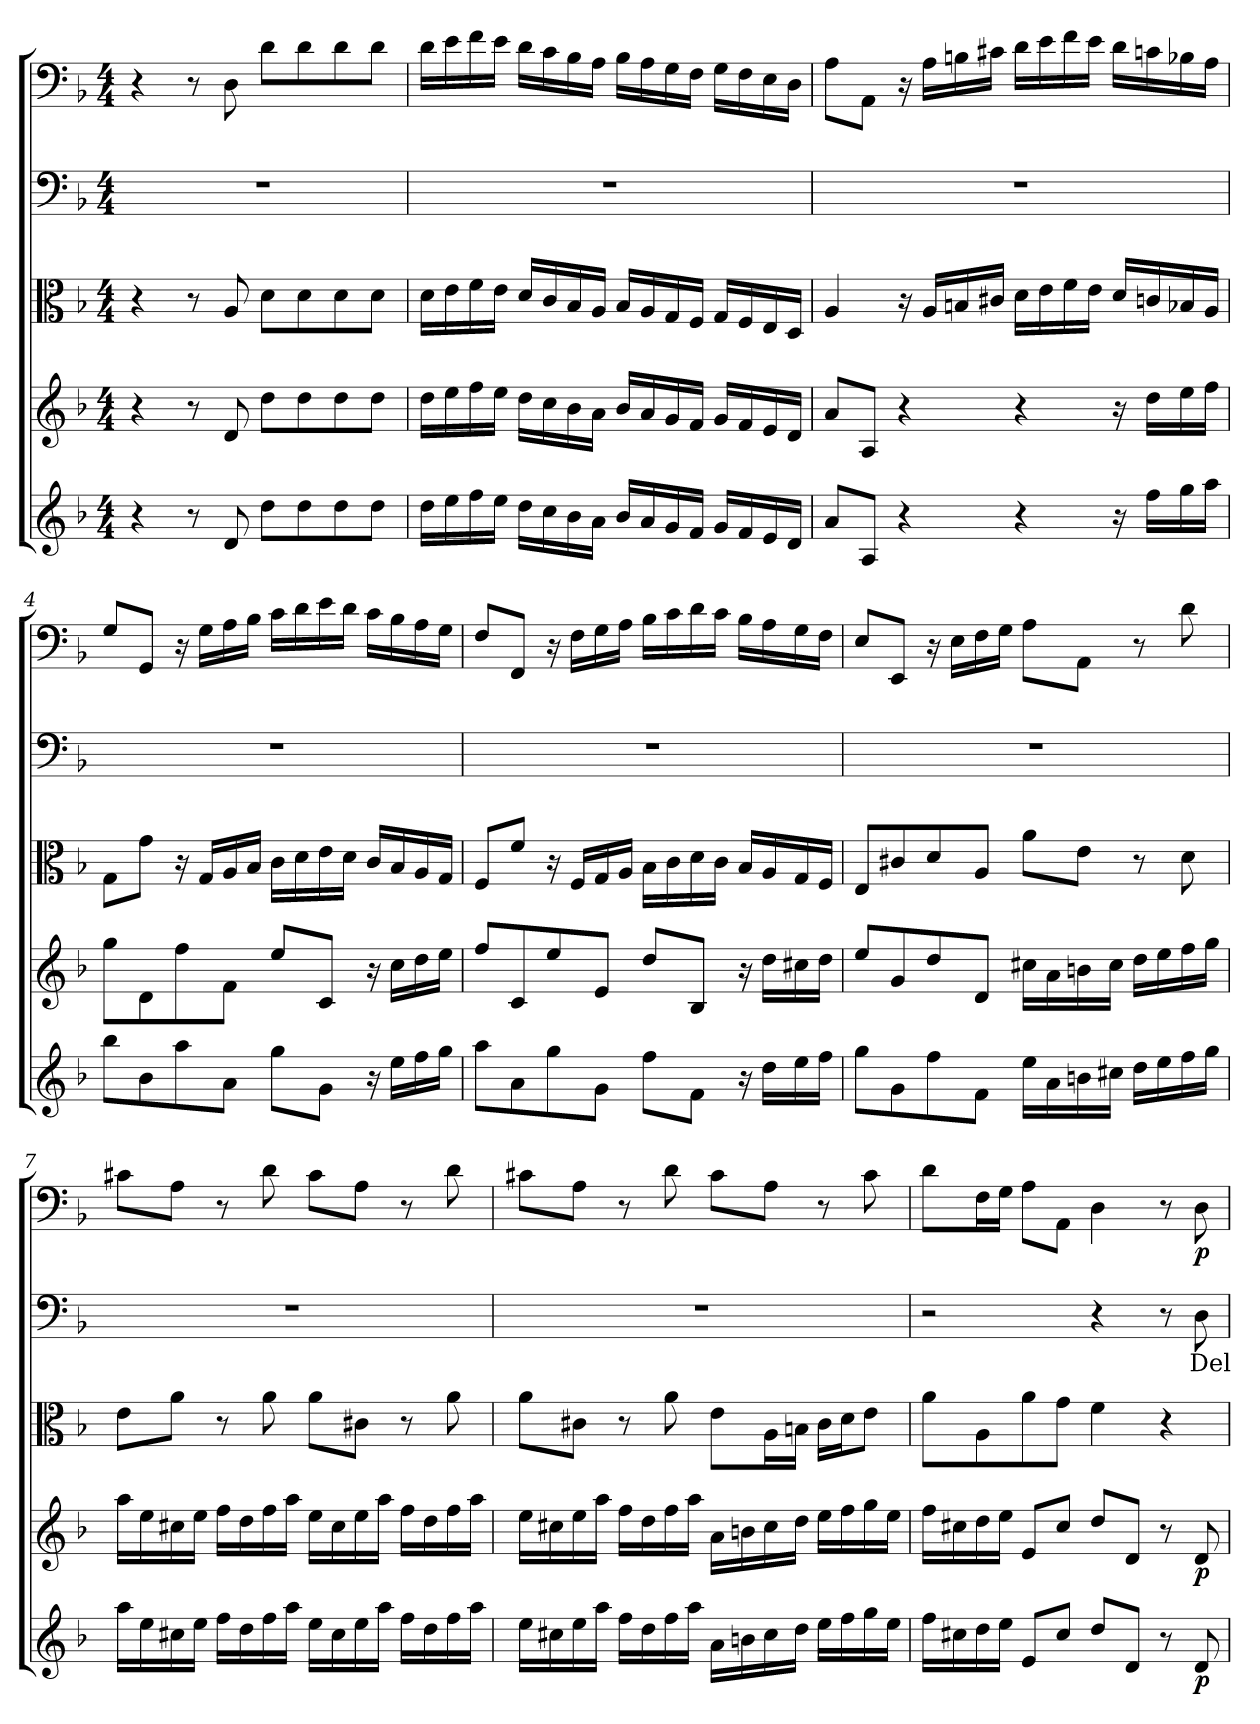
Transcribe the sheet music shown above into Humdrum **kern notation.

**kern	**dynam	**kern	**dynam	**kern	**kern	**text	**kern	**dynam
*part5	*part5	*part4	*part4	*part3	*part2	*part2	*part1	*part1
*staff5	*staff5	*staff4	*staff4	*staff3	*staff2	*staff2	*staff1	*staff1
*clefG2	*	*clefG2	*	*clefC3	*clefF4	*	*clefF4	*
*k[b-]	*	*k[b-]	*	*k[b-]	*k[b-]	*	*k[b-]	*
*d:	*	*d:	*	*d:	*d:	*	*d:	*
*M4/4	*	*M4/4	*	*M4/4	*M4/4	*	*M4/4	*
=1	=1	=1	=1	=1	=1	=1	=1	=1
4r	.	4r	.	4r	1r	.	4r	.
8r	.	8r	.	8r	.	.	8r	.
8d/	.	8d/	.	8A/	.	.	8D\	.
8dd\L	.	8dd\L	.	8d\L	.	.	8d\L	.
8dd\	.	8dd\	.	8d\	.	.	8d\	.
8dd\	.	8dd\	.	8d\	.	.	8d\	.
8dd\J	.	8dd\J	.	8d\J	.	.	8d\J	.
=2	=2	=2	=2	=2	=2	=2	=2	=2
16dd\LL	.	16dd\LL	.	16d\LL	1r	.	16d\LL	.
16ee\	.	16ee\	.	16e\	.	.	16e\	.
16ff\	.	16ff\	.	16f\	.	.	16f\	.
16ee\JJ	.	16ee\JJ	.	16e\JJ	.	.	16e\JJ	.
16dd\LL	.	16dd\LL	.	16d/LL	.	.	16d\LL	.
16cc\	.	16cc\	.	16c/	.	.	16c\	.
16b-\	.	16b-\	.	16B-/	.	.	16B-\	.
16a\JJ	.	16a\JJ	.	16A/JJ	.	.	16A\JJ	.
16b-/LL	.	16b-/LL	.	16B-/LL	.	.	16B-\LL	.
16a/	.	16a/	.	16A/	.	.	16A\	.
16g/	.	16g/	.	16G/	.	.	16G\	.
16f/JJ	.	16f/JJ	.	16F/JJ	.	.	16F\JJ	.
16g/LL	.	16g/LL	.	16G/LL	.	.	16G\LL	.
16f/	.	16f/	.	16F/	.	.	16F\	.
16e/	.	16e/	.	16E/	.	.	16E\	.
16d/JJ	.	16d/JJ	.	16D/JJ	.	.	16D\JJ	.
=3	=3	=3	=3	=3	=3	=3	=3	=3
8a/L	.	8a/L	.	4A/	1r	.	8A\L	.
8A/J	.	8A/J	.	.	.	.	8AA\J	.
4r	.	4r	.	16r	.	.	16r	.
.	.	.	.	16A/LL	.	.	16A\LL	.
.	.	.	.	16Bn/	.	.	16Bn\	.
.	.	.	.	16c#X/JJ	.	.	16c#X\JJ	.
4r	.	4r	.	16d\LL	.	.	16d\LL	.
.	.	.	.	16e\	.	.	16e\	.
.	.	.	.	16f\	.	.	16f\	.
.	.	.	.	16e\JJ	.	.	16e\JJ	.
16r	.	16r	.	16d/LL	.	.	16d\LL	.
16ff\LL	.	16dd\LL	.	16cn/	.	.	16cn\	.
16gg\	.	16ee\	.	16B-X/	.	.	16B-X\	.
16aa\JJ	.	16ff\JJ	.	16A/JJ	.	.	16A\JJ	.
=4	=4	=4	=4	=4	=4	=4	=4	=4
8bb-\L	.	8gg\L	.	8G\L	1r	.	8G/L	.
8b-\	.	8d\	.	8g\J	.	.	8GG/J	.
8aa\	.	8ff\	.	16r	.	.	16r	.
.	.	.	.	16G/LL	.	.	16G\LL	.
8a\J	.	8f\J	.	16A/	.	.	16A\	.
.	.	.	.	16B-/JJ	.	.	16B-\JJ	.
8gg\L	.	8ee/L	.	16c\LL	.	.	16c\LL	.
.	.	.	.	16d\	.	.	16d\	.
8g\J	.	8c/J	.	16e\	.	.	16e\	.
.	.	.	.	16d\JJ	.	.	16d\JJ	.
16r	.	16r	.	16c/LL	.	.	16c\LL	.
16ee\LL	.	16cc\LL	.	16B-/	.	.	16B-\	.
16ff\	.	16dd\	.	16A/	.	.	16A\	.
16gg\JJ	.	16ee\JJ	.	16G/JJ	.	.	16G\JJ	.
=5	=5	=5	=5	=5	=5	=5	=5	=5
8aa\L	.	8ff/L	.	8F/L	1r	.	8F/L	.
8a\	.	8c/	.	8f/J	.	.	8FF/J	.
8gg\	.	8ee/	.	16r	.	.	16r	.
.	.	.	.	16F/LL	.	.	16F\LL	.
8g\J	.	8e/J	.	16G/	.	.	16G\	.
.	.	.	.	16A/JJ	.	.	16A\JJ	.
8ff\L	.	8dd/L	.	16B-\LL	.	.	16B-\LL	.
.	.	.	.	16c\	.	.	16c\	.
8f\J	.	8B-/J	.	16d\	.	.	16d\	.
.	.	.	.	16c\JJ	.	.	16c\JJ	.
16r	.	16r	.	16B-/LL	.	.	16B-\LL	.
16dd\LL	.	16dd\LL	.	16A/	.	.	16A\	.
16ee\	.	16cc#X\	.	16G/	.	.	16G\	.
16ff\JJ	.	16dd\JJ	.	16F/JJ	.	.	16F\JJ	.
=6	=6	=6	=6	=6	=6	=6	=6	=6
8gg\L	.	8ee/L	.	8E/L	1r	.	8E/L	.
8g\	.	8g/	.	8c#X/	.	.	8EE/J	.
8ff\	.	8dd/	.	8d/	.	.	16r	.
.	.	.	.	.	.	.	16E\LL	.
8f\J	.	8d/J	.	8A/J	.	.	16F\	.
.	.	.	.	.	.	.	16G\JJ	.
16ee\LL	.	16cc#X\LL	.	8a\L	.	.	8A\L	.
16a\	.	16a\	.	.	.	.	.	.
16bn\	.	16bn\	.	8e\J	.	.	8AA\J	.
16cc#X\JJ	.	16cc#\JJ	.	.	.	.	.	.
16dd\LL	.	16dd\LL	.	8r	.	.	8r	.
16ee\	.	16ee\	.	.	.	.	.	.
16ff\	.	16ff\	.	8d\	.	.	8d\	.
16gg\JJ	.	16gg\JJ	.	.	.	.	.	.
=7	=7	=7	=7	=7	=7	=7	=7	=7
16aa\LL	.	16aa\LL	.	8e\L	1r	.	8c#X\L	.
16ee\	.	16ee\	.	.	.	.	.	.
16cc#X\	.	16cc#X\	.	8a\J	.	.	8A\J	.
16ee\JJ	.	16ee\JJ	.	.	.	.	.	.
16ff\LL	.	16ff\LL	.	8r	.	.	8r	.
16dd\	.	16dd\	.	.	.	.	.	.
16ff\	.	16ff\	.	8a\	.	.	8d\	.
16aa\JJ	.	16aa\JJ	.	.	.	.	.	.
16ee\LL	.	16ee\LL	.	8a\L	.	.	8c#\L	.
16cc#\	.	16cc#\	.	.	.	.	.	.
16ee\	.	16ee\	.	8c#X\J	.	.	8A\J	.
16aa\JJ	.	16aa\JJ	.	.	.	.	.	.
16ff\LL	.	16ff\LL	.	8r	.	.	8r	.
16dd\	.	16dd\	.	.	.	.	.	.
16ff\	.	16ff\	.	8a\	.	.	8d\	.
16aa\JJ	.	16aa\JJ	.	.	.	.	.	.
=8	=8	=8	=8	=8	=8	=8	=8	=8
16ee\LL	.	16ee\LL	.	8a\L	1r	.	8c#X\L	.
16cc#X\	.	16cc#X\	.	.	.	.	.	.
16ee\	.	16ee\	.	8c#X\J	.	.	8A\J	.
16aa\JJ	.	16aa\JJ	.	.	.	.	.	.
16ff\LL	.	16ff\LL	.	8r	.	.	8r	.
16dd\	.	16dd\	.	.	.	.	.	.
16ff\	.	16ff\	.	8a\	.	.	8d\	.
16aa\JJ	.	16aa\JJ	.	.	.	.	.	.
16a\LL	.	16a\LL	.	8e\L	.	.	8c#\L	.
16bn\	.	16bn\	.	.	.	.	.	.
16cc#\	.	16cc#\	.	16A\L	.	.	8A\J	.
16dd\JJ	.	16dd\JJ	.	16Bn\JJ	.	.	.	.
16ee\LL	.	16ee\LL	.	16c#\LL	.	.	8r	.
16ff\	.	16ff\	.	16d\J	.	.	.	.
16gg\	.	16gg\	.	8e\J	.	.	8c#\	.
16ee\JJ	.	16ee\JJ	.	.	.	.	.	.
=9	=9	=9	=9	=9	=9	=9	=9	=9
16ff\LL	.	16ff\LL	.	8a\L	2r	.	8d\L	.
16cc#X\	.	16cc#X\	.	.	.	.	.	.
16dd\	.	16dd\	.	8A\	.	.	16F\L	.
16ee\JJ	.	16ee\JJ	.	.	.	.	16G\JJ	.
8e/L	.	8e/L	.	8a\	.	.	8A\L	.
8cc#/J	.	8cc#/J	.	8g\J	.	.	8AA\J	.
8dd/L	.	8dd/L	.	4f\	4r	.	4D\	.
8d/J	.	8d/J	.	.	.	.	.	.
8r	.	8r	.	4r	8r	.	8r	.
8d/	p	8d/	p	.	8D\	Del	8D\	p
=	=	=	=	=	=	=	=	=
*-	*-	*-	*-	*-	*-	*-	*-	*-
